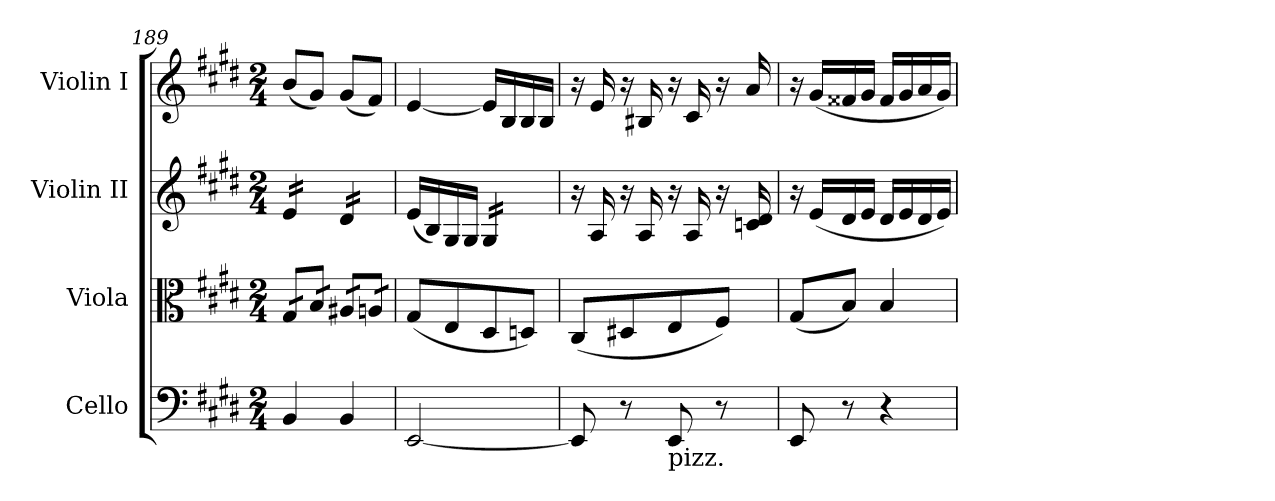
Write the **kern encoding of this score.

**kern	**kern	**kern	**kern
*part4	*part3	*part2	*part1
*staff4	*staff3	*staff2	*staff1
*I"Cello	*I"Viola	*I"Violin II	*I"Violin I
*	*I'Vla	*I'Vln	*I'Vln
*clefF4	*clefC3	*clefG2	*clefG2
*k[f#c#g#d#]	*k[f#c#g#d#]	*k[f#c#g#d#]	*k[f#c#g#d#]
*M2/4	*M2/4	*M2/4	*M2/4
=189	=189	=189	=189
*	*tremolo	*	*
*	*	*tremolo	*
4BB/	16G#/LL	16e/LL	(<8b/L
.	16G#/	16e/	.
.	16B/	16e/	8g#/J)
.	16B/JJ	16e/JJ	.
4BB/	16A#X/LL	16d#/LL	(<8g#/L
.	16A#X/	16d#/	.
.	16An/	16d#/	8f#/J)
.	16An/JJ	16d#/JJ	.
*	*	*Xtremolo	*
*	*Xtremolo	*	*
=190	=190	=190	=190
[2EE/	(<8G#/L	(<16e/LL	[4e/
.	.	16B/)	.
.	8E/	16G#/	.
.	.	16G#/JJ	.
*	*	*tremolo	*
.	8D#/	16G#/LL	16e/LL]
.	.	16G#/	16B/
.	8Dn/J)	16G#/	16B/
.	.	16G#/JJ	16B/JJ
*	*	*Xtremolo	*
=191	=191	=191	=191
8EE/]	(<8C#/L	16r	16r
.	.	16A/	16e/
8r	8D#X/	16r	16r
.	.	16A/	16B#X/
!LO:TX:b:t=pizz.	!	!	!
8EE/	8E/	16r	16r
.	.	16A/	16c#/
8r	8F#/J)	16r	16r
.	.	16cn/ 16d#/	16a/
=192	=192	=192	=192
8EE/	(<8G#/L	16r	16r
.	.	(<16e/LL	(<16g#/LL
8r	8B/J)	16d#/	16f##X/
.	.	16e/JJ	16g#/JJ
4r	4B/	16d#/LL	16f##/LL
.	.	16e/	16g#/
.	.	16d#/	16a/
.	.	16e/JJ)	16g#/JJ)
=	=	=	=
*-	*-	*-	*-
